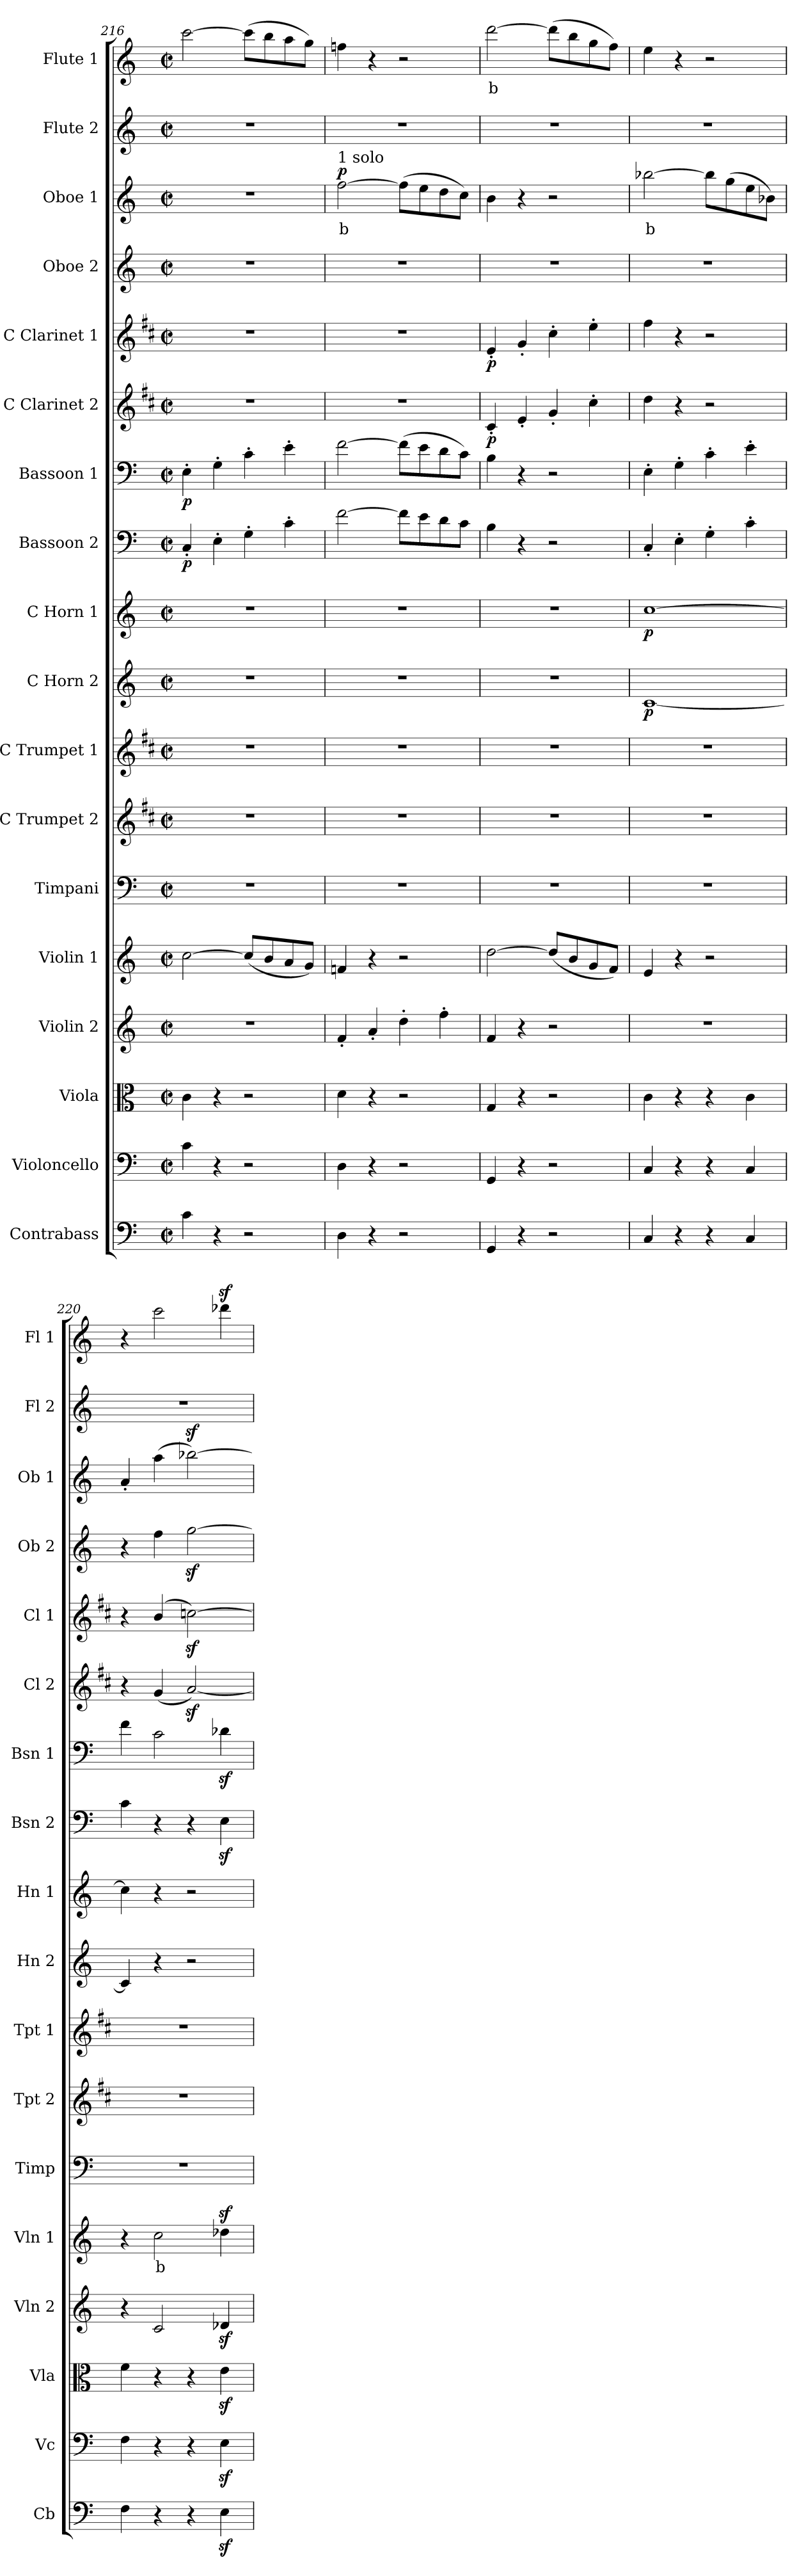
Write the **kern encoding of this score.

**kern	**kern	**kern	**kern	**kern	**text	**kern	**kern	**kern	**kern	**dynam	**kern	**dynam	**kern	**dynam	**kern	**dynam	**kern	**dynam	**kern	**dynam	**kern	**kern	**text	**dynam	**kern	**kern	**text
*part18	*part17	*part16	*part15	*part14	*part14	*part13	*part12	*part11	*part10	*part10	*part9	*part9	*part8	*part8	*part7	*part7	*part6	*part6	*part5	*part5	*part4	*part3	*part3	*part3	*part2	*part1	*part1
*staff18	*staff17	*staff16	*staff15	*staff14	*staff14	*staff13	*staff12	*staff11	*staff10	*staff10	*staff9	*staff9	*staff8	*staff8	*staff7	*staff7	*staff6	*staff6	*staff5	*staff5	*staff4	*staff3	*staff3	*staff3	*staff2	*staff1	*staff1
*I"Contrabass	*I"Violoncello	*I"Viola	*I"Violin 2	*I"Violin 1	*	*I"Timpani	*I"C Trumpet 2	*I"C Trumpet 1	*I"C Horn 2	*	*I"C Horn 1	*	*I"Bassoon 2	*	*I"Bassoon 1	*	*I"C Clarinet 2	*	*I"C Clarinet 1	*	*I"Oboe 2	*I"Oboe 1	*	*	*I"Flute 2	*I"Flute 1	*
*I'Cb	*I'Vc	*I'Vla	*I'Vln 2	*I'Vln 1	*	*I'Timp	*I'Tpt 2	*I'Tpt 1	*I'Hn 2	*	*I'Hn 1	*	*I'Bsn 2	*	*I'Bsn 1	*	*I'Cl 2	*	*I'Cl 1	*	*I'Ob 2	*I'Ob 1	*	*	*I'Fl 2	*I'Fl 1	*
*clefF4	*clefF4	*clefC3	*clefG2	*clefG2	*	*clefF4	*clefG2	*clefG2	*clefG2	*	*clefG2	*	*clefF4	*	*clefF4	*	*clefG2	*	*clefG2	*	*clefG2	*clefG2	*	*	*clefG2	*clefG2	*
*ITrd7c12	*	*	*	*	*	*	*ITrd1c2	*ITrd1c2	*ITrd7c12	*	*ITrd7c12	*	*	*	*	*	*ITrd1c2	*	*ITrd1c2	*	*	*	*	*	*	*	*
*k[]	*k[]	*k[]	*k[]	*k[]	*	*k[]	*k[]	*k[]	*k[]	*	*k[]	*	*k[]	*	*k[]	*	*k[]	*	*k[]	*	*k[]	*k[]	*	*	*k[]	*k[]	*
*M2/2	*M2/2	*M2/2	*M2/2	*M2/2	*	*M2/2	*M2/2	*M2/2	*M2/2	*	*M2/2	*	*M2/2	*	*M2/2	*	*M2/2	*	*M2/2	*	*M2/2	*M2/2	*	*	*M2/2	*M2/2	*
*met(c|)	*met(c|)	*met(c|)	*met(c|)	*met(c|)	*	*met(c|)	*met(c|)	*met(c|)	*met(c|)	*	*met(c|)	*	*met(c|)	*	*met(c|)	*	*met(c|)	*	*met(c|)	*	*met(c|)	*met(c|)	*	*	*met(c|)	*met(c|)	*
=216	=216	=216	=216	=216	=216	=216	=216	=216	=216	=216	=216	=216	=216	=216	=216	=216	=216	=216	=216	=216	=216	=216	=216	=216	=216	=216	=216
!	!	!	!	!	!	!	!	!	!	!	!	!	!	!LO:DY:b	!	!LO:DY:b	!	!	!	!	!	!	!	!	!	!	!
4C\	4c\	4c\	1r	[2cc\	.	1r	1r	1r	1r	.	1r	.	4C'/	p	4E'\	p	1r	.	1r	.	1r	1r	.	.	1r	[2ccc\	.
4r	4r	4r	.	.	.	.	.	.	.	.	.	.	4E'\	.	4G'\	.	.	.	.	.	.	.	.	.	.	.	.
2r	2r	2r	.	(8cc/L]	.	.	.	.	.	.	.	.	4G'\	.	4c'\	.	.	.	.	.	.	.	.	.	.	(8ccc\L]	.
.	.	.	.	8b/	.	.	.	.	.	.	.	.	.	.	.	.	.	.	.	.	.	.	.	.	.	8bb\	.
.	.	.	.	8a/	.	.	.	.	.	.	.	.	4c'\	.	4e'\	.	.	.	.	.	.	.	.	.	.	8aa\	.
.	.	.	.	8g/J)	.	.	.	.	.	.	.	.	.	.	.	.	.	.	.	.	.	.	.	.	.	8gg\J)	.
=217	=217	=217	=217	=217	=217	=217	=217	=217	=217	=217	=217	=217	=217	=217	=217	=217	=217	=217	=217	=217	=217	=217	=217	=217	=217	=217	=217
!	!	!	!	!	!	!	!	!	!	!	!	!	!	!	!	!	!	!	!	!	!	!LO:TX:a:t=1 solo	!	!	!	!	!
!	!	!	!	!	!	!	!	!	!	!	!	!	!	!	!	!	!	!	!	!	!	!	!LO:LY:b:color=#FF0000	!LO:DY:b	!	!	!
4DD\	4D\	4d\	4f'/	4fn/	.	1r	1r	1r	1r	.	1r	.	[2f\	.	[2f\	.	1r	.	1r	.	1r	[2ff\	b	p	1r	4ffn\	.
4r	4r	4r	4a'/	4r	.	.	.	.	.	.	.	.	.	.	.	.	.	.	.	.	.	.	.	.	.	4r	.
2r	2r	2r	4dd'\	2r	.	.	.	.	.	.	.	.	8f\L]	.	(8f\L]	.	.	.	.	.	.	(8ff\L]	.	.	.	2r	.
.	.	.	.	.	.	.	.	.	.	.	.	.	8e\	.	8e\	.	.	.	.	.	.	8ee\	.	.	.	.	.
.	.	.	4ff'\	.	.	.	.	.	.	.	.	.	8d\	.	8d\	.	.	.	.	.	.	8dd\	.	.	.	.	.
.	.	.	.	.	.	.	.	.	.	.	.	.	8c\J	.	8c\J)	.	.	.	.	.	.	8cc\J)	.	.	.	.	.
=218	=218	=218	=218	=218	=218	=218	=218	=218	=218	=218	=218	=218	=218	=218	=218	=218	=218	=218	=218	=218	=218	=218	=218	=218	=218	=218	=218
!	!	!	!	!	!	!	!	!	!	!	!	!	!	!	!	!	!	!LO:DY:b	!	!LO:DY:b	!	!	!	!	!	!	!LO:LY:b:color=#FF0000
4GGG/	4GG/	4G/	4f/	[2dd\	.	1r	1r	1r	1r	.	1r	.	4B\	.	4B\	.	4B'/	p	4d'/	p	1r	4b\	.	.	1r	[2ddd\	b
4r	4r	4r	4r	.	.	.	.	.	.	.	.	.	4r	.	4r	.	4d'/	.	4f'/	.	.	4r	.	.	.	.	.
2r	2r	2r	2r	(8dd/L]	.	.	.	.	.	.	.	.	2r	.	2r	.	4f'/	.	4b'\	.	.	2r	.	.	.	(8ddd\L]	.
.	.	.	.	8b/	.	.	.	.	.	.	.	.	.	.	.	.	.	.	.	.	.	.	.	.	.	8bb\	.
.	.	.	.	8g/	.	.	.	.	.	.	.	.	.	.	.	.	4b'\	.	4dd'\	.	.	.	.	.	.	8gg\	.
.	.	.	.	8f/J)	.	.	.	.	.	.	.	.	.	.	.	.	.	.	.	.	.	.	.	.	.	8ff\J)	.
!!LO:PB:g=z
=219	=219	=219	=219	=219	=219	=219	=219	=219	=219	=219	=219	=219	=219	=219	=219	=219	=219	=219	=219	=219	=219	=219	=219	=219	=219	=219	=219
!	!	!	!	!	!	!	!	!	!	!LO:DY:b	!	!LO:DY:b	!	!	!	!	!	!	!	!	!	!	!LO:LY:b:color=#FF0000	!	!	!	!
4CC/	4C/	4c\	1r	4e/	.	1r	1r	1r	[1C	p	[1c	p	4C'/	.	4E'\	.	4cc\	.	4ee\	.	1r	[2bb-X\	b	.	1r	4ee\	.
4r	4r	4r	.	4r	.	.	.	.	.	.	.	.	4E'\	.	4G'\	.	4r	.	4r	.	.	.	.	.	.	4r	.
4r	4r	4r	.	2r	.	.	.	.	.	.	.	.	4G'\	.	4c'\	.	2r	.	2r	.	.	8bb-\L]	.	.	.	2r	.
.	.	.	.	.	.	.	.	.	.	.	.	.	.	.	.	.	.	.	.	.	.	(8gg\	.	.	.	.	.
4CC/	4C/	4c\	.	.	.	.	.	.	.	.	.	.	4c'\	.	4e'\	.	.	.	.	.	.	8ee\	.	.	.	.	.
.	.	.	.	.	.	.	.	.	.	.	.	.	.	.	.	.	.	.	.	.	.	8b-X\J)	.	.	.	.	.
=220	=220	=220	=220	=220	=220	=220	=220	=220	=220	=220	=220	=220	=220	=220	=220	=220	=220	=220	=220	=220	=220	=220	=220	=220	=220	=220	=220
4FF\	4F\	4f\	4r	4r	.	1r	1r	1r	4C/]	.	4c\]	.	4c\	.	4f\	.	4r	.	4r	.	4r	4a'/	.	.	1r	4r	.
!	!	!	!	!	!LO:LY:b:color=#FF0000	!	!	!	!	!	!	!	!	!	!	!	!	!	!	!	!	!	!	!	!	!	!
4r	4r	4r	2c/	2cc\	b	.	.	.	4r	.	4r	.	4r	.	2c\	.	(4f/	.	(4a/	.	4ff\	(4aa\	.	.	.	2ccc\	.
4r	4r	4r	.	.	.	.	.	.	2r	.	2r	.	4r	.	.	.	[2gz</)	.	[2b-Xz<\)	.	[2ggz<\	[2bb-Xz<\)	.	.	.	.	.
4EEz<\	4Ez<\	4ez<\	4d-Xz</	4dd-Xz<\	.	.	.	.	.	.	.	.	4Ez<\	.	4d-Xz<\	.	.	.	.	.	.	.	.	.	.	4ddd-Xz<\	.
=	=	=	=	=	=	=	=	=	=	=	=	=	=	=	=	=	=	=	=	=	=	=	=	=	=	=	=
*-	*-	*-	*-	*-	*-	*-	*-	*-	*-	*-	*-	*-	*-	*-	*-	*-	*-	*-	*-	*-	*-	*-	*-	*-	*-	*-	*-
